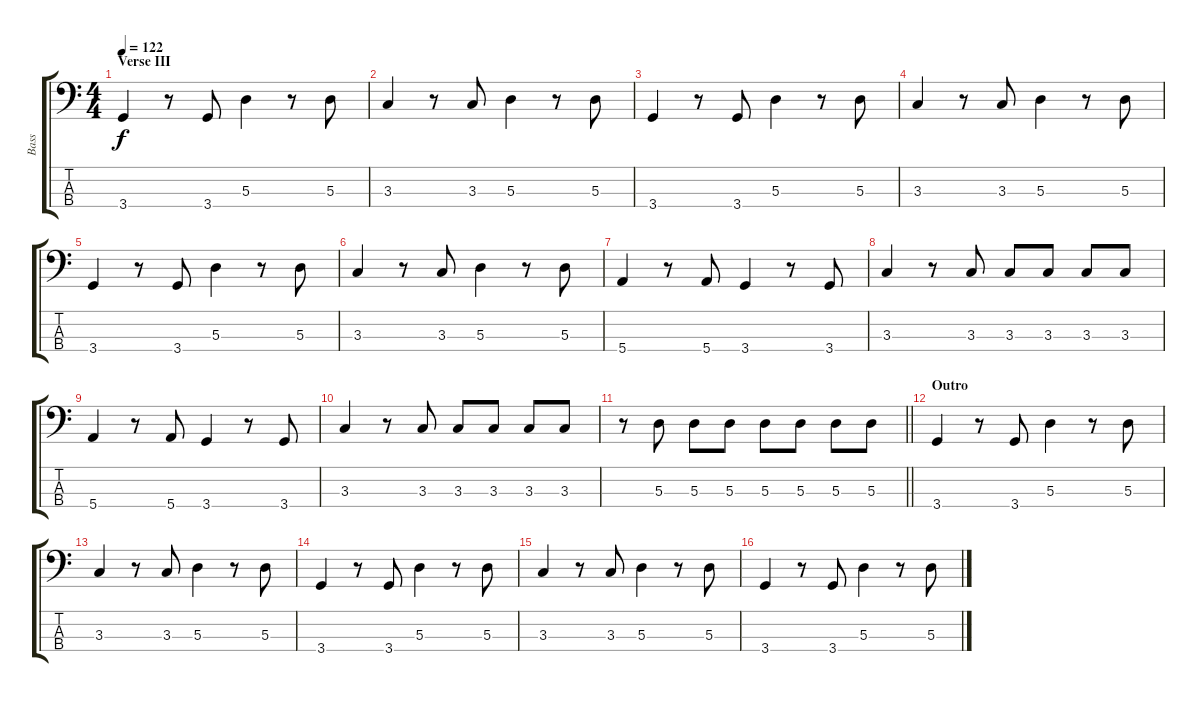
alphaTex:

\track ("Bass" "Bass") {instrument electricbassfinger}
\staff {score tabs}
\tuning (G2 D2 A1 E1) {hide}
\ts (4 4)
\section ("" "Verse III")
\tempo 122
\clef f4
\ks c
3.4.4{dy f} r.8 3.4.8 5.3.4 r.8 5.3.8 |
3.3.4 r.8 3.3.8 5.3.4 r.8 5.3.8 |
3.4.4 r.8 3.4.8 5.3.4 r.8 5.3.8 |
3.3.4 r.8 3.3.8 5.3.4 r.8 5.3.8 |
3.4.4 r.8 3.4.8 5.3.4 r.8 5.3.8 |
3.3.4 r.8 3.3.8 5.3.4 r.8 5.3.8 |
5.4.4 r.8 5.4.8 3.4.4 r.8 3.4.8 |
3.3.4 r.8 3.3.8 3.3.8 3.3.8 3.3.8 3.3.8 |
5.4.4 r.8 5.4.8 3.4.4 r.8 3.4.8 |
3.3.4 r.8 3.3.8 3.3.8 3.3.8 3.3.8 3.3.8 |
\barLineRight lightlight
r.8 5.3.8 5.3.8 5.3.8 5.3.8 5.3.8 5.3.8 5.3.8 |
\section ("" "Outro")
3.4.4 r.8 3.4.8 5.3.4 r.8 5.3.8 |
3.3.4 r.8 3.3.8 5.3.4 r.8 5.3.8 |
3.4.4 r.8 3.4.8 5.3.4 r.8 5.3.8 |
3.3.4 r.8 3.3.8 5.3.4 r.8 5.3.8 |
3.4.4 r.8 3.4.8 5.3.4 r.8 5.3.8
